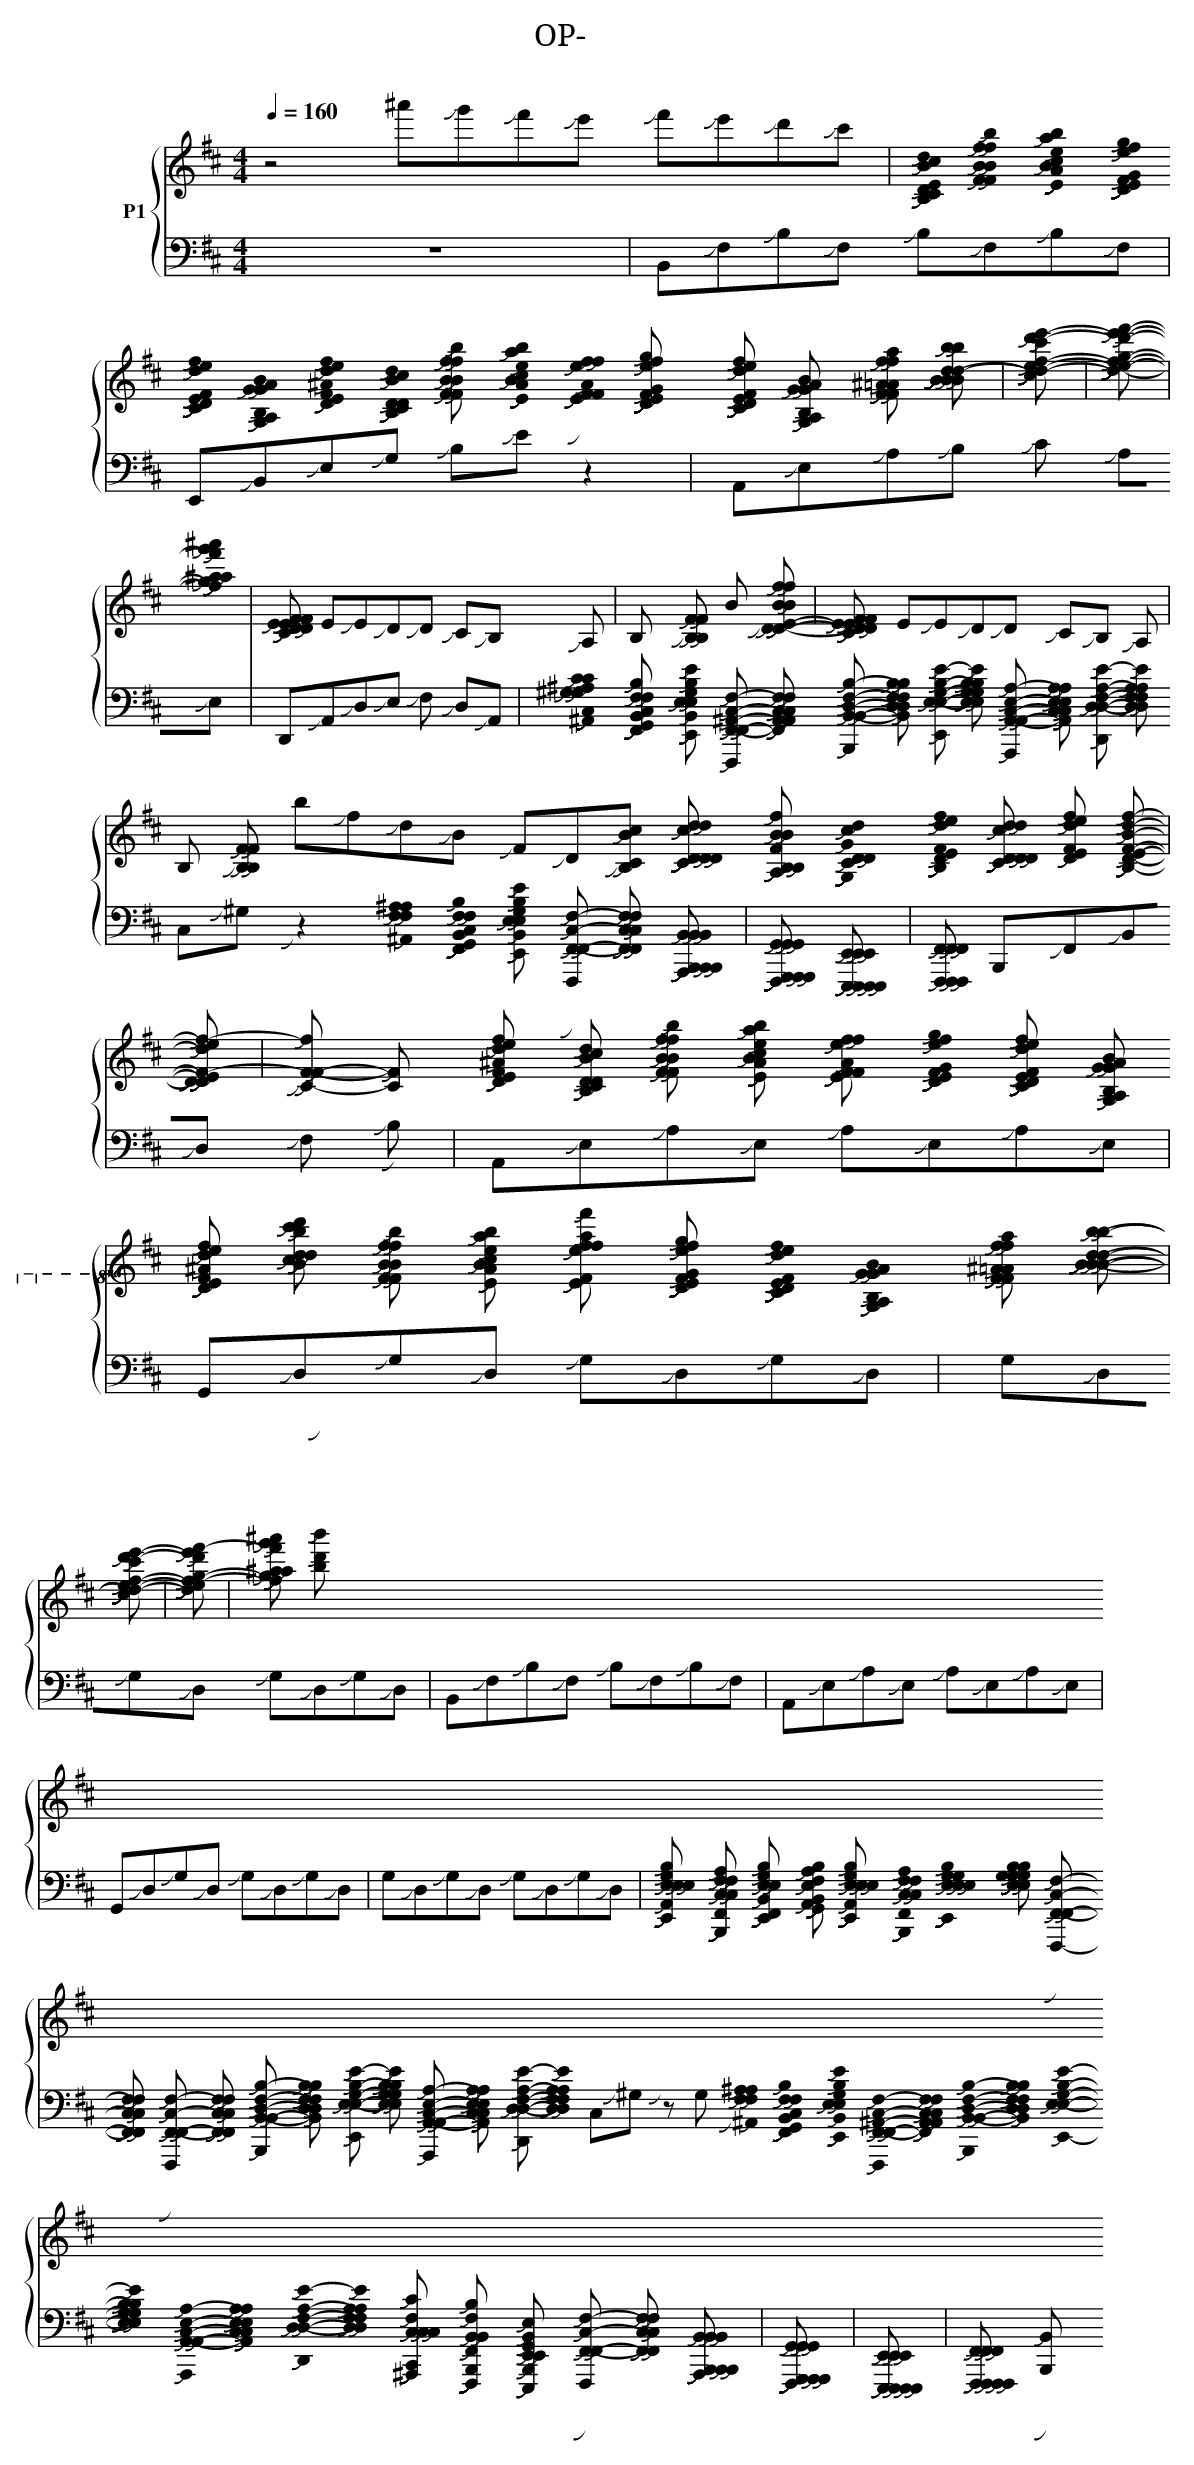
X:1
T:七大罪OP-热情
C:瓦修 编制
%%score { 1 | 2 }
L:1/8
Q:1/4=160
M:4/4
K:D
V:1 treble nm="P1"
V:2 bass
V:1
 z4 ^a'I2J/g'I3J/f'I4J/e'I5J/ f'I6J/e'I7J/d'I8J/c'I9J/ | %1
 [B,I10JBI11J]2 [CI12JcI13J]2 [DI14JdI15J]2 [EI16JeI17J]2 | %2
 [FI18JBI19JfI20J]4 [FI21JfI22J]2 [BI23JbI24J]2 | %3
 [AI25JcI26JaI27J]2 [BI28JbI29J]2 [EI30JeI31J]2 [GI32JgI33J]2 |$ [FI34JAI35JfI36J]6 eI37JfI38J | %5
 [GI39JgI40J][FI41JfI42J][EI43JeI44J][DI45JdI46J] [CI47JcI48J]2 [DI49JdI50J][EI51JeI52J] | %6
 [FI53JfI54J][EI55JeI56J][DI57JdI58J][CI59JcI60J] [B,I61JBI62J]2 [B,I63JBI64J][A,I65JAI66J] | %7
 [G,I67JGI68J]2 [A,I69JAI70J]2 [B,I71JBI72J]2 [GI73JgI74J]2 |$ %8
 [FI75J^AI76JfI77J]2 [EI78JeI79J]2 [DI80JdI81J]2 cI82J2 | %9
 [B,I83JDI84JBI85J]2 [CI86JcI87J]2 [DI88JdI89J]2 [EI90JeI91J]2 | %10
 [FI92JBI93JfI94J]4 [FI95JfI96J]2 [BI97JbI98J]2 | %11
 [AI99JcI100JaI101J]2 [BI102JbI103J]2 [EI104JeI105J]2 [GI106JgI107J]2 |$ %12
 [FI108JAI109JfI110J]6 [EI111JeI112J][FI113JfI114J] | %13
 [GI115JgI116J][FI117JfI118J][EI119JeI120J][DI121JdI122J] [CI123JcI124J]2 [DI125JdI126J][EI127JeI128J] | %14
 [FI129JfI130J][EI131JeI132J][DI133JdI134J][CI135JcI136J] [B,I137JBI138J]2 [B,I139JBI140J][A,I141JAI142J] | %15
 [G,I143JGI144J]2 [A,I145JAI146J]2 [B,I147JBI148J]2 [GI149JgI150J]2 |$ %16
 [FI151J^AI152JfI153J]4 [=AI154JaI155J]2 [FI156JfI157J][BI158JbI159J] | %17
 [BI160JdI161JbI162J]2 [BI163JdI164JbI165J]2 [BI166JbI167J][cI168Jc'I169J] z [dI171J-fI172J-d'I173J-]- | %18
 [dI174JfI175Jd'I176J]2 [eI177Je'I178J]2 [cI179Jc'I180J][dI181Jd'I182J] z [eI184J-gI185J-e'I186J-]- | %19
 [eI187JgI188Je'I189J]2 [fI190Jf'I191J]2 [dI192Jd'I193J][eI194Je'I195J] z [fI197J-^aI198J-f'I199J-]- |$ %20
 [fI200JaI201Jf'I202J]2 [gI203Jg'I204J]2 [^aI205J^a'I206J]DI207JEI208J[DI209J-FI210J-]- | %21
 [DI211JFI212J]FI213JEI214JEI215J DI216J2 CI217JEI218J- | %22
 EI219JEI220JDI221JDI222J CI223JB,I224J A,I225J2 | B,I226J3 [B,I227JFI228J] [B,I229JFI230J]4 |$ %24
 BI231J3 [BI232JfI233J] [BI234JfI235J]DI236JEI237J[DI238J-FI239J-]- | %25
 [DI240JFI241J]FI242JEI243JEI244J DI245J2 CI246JEI247J- | %26
 EI248JEI249JDI250JDI251J CI252JB,I253J A,I254J2 | B,I255J3 [B,I256JFI257J] [B,I258JFI259J]4 |$ %28
 bI260JfI261JdI262JBI263J FI264JDI265J[B,I266JBI267J][CI268JcI269J] | %29
 [DI270JdI271J]3 [DI272JdI273J] [CI274JcI275J][DI276JdI277J][EI278JeI279J][AI280JaI281J] | %30
 [FI282JfI283J]4 [B,I284JBI285J]2 [B,I286JBI287J][A,I288JAI289J] | %31
 [G,I290JGI291J]2 [DI292JdI293J]2 [CI294JcI295J][DI296JdI297J][EI298JeI299J][GI300JgI301J] |$ %32
 [FI302JfI303J]2 [EI304JeI305J]2 [DI306JdI307J]2 [B,I308JBI309J][CI310JcI311J] | %33
 [DI312JdI313J]3 [DI314JdI315J] [CI316JcI317J][DI318JdI319J][EI320JeI321J][AI322JaI323J] | %34
 [FI324JfI325J]6 [DI326JdI327J][EI328JeI329J] | %35
 [FI330JfI331J]2 [B,I332JBI333J]2 [DI334JdI335J]2 [EI336JeI337J][FI338J-fI339J-]- |$ %36
 [FI340JfI341J]3 [DI342JdI343J] [EI344JeI345J]2 [DI346JdI347J][FI348J-fI349J-]- | %37
 [FI350JfI351J]2 z [CI353J-FI354J-]- [CI355JFI356J]4 | %38
 [FI357J^AI358JfI359J]2 [EI360JeI361J]2 [DI362JdI363J]2 [CI364JcI365J]2 | %39
 [B,I366JDI367JBI368J]2 [CI369JcI370J]2 [DI371JdI372J]2 [EI373JeI374J]2 |$ %40
 [FI375JBI376JfI377J]4 [FI378JfI379J]2 [BI380JbI381J]2 | %41
 [AI382JcI383JaI384J]2 [BI385JbI386J]2 [EI387JeI388J]2 [GI389JgI390J]2 | %42
 [FI391JAI392JfI393J]6 [EI394JeI395J][FI396JfI397J] | %43
 [GI398JgI399J][FI400JfI401J][EI402JeI403J][DI404JdI405J] [CI406JcI407J]2 [DI408JdI409J][EI410JeI411J] |$ %44
 [FI412JfI413J][EI414JeI415J][DI416JdI417J][CI418JcI419J] [B,I420JBI421J]2 [B,I422JBI423J][A,I424JAI425J] | %45
 [G,I426JGI427J]2 [A,I428JAI429J]2 [B,I430JBI431J]2 [GI432JgI433J]2 | %46
 [FI434J^AI435JfI436J]2 [EI437JeI438J]2 [DI439JdI440J]2 [CI441JcI442J]2 | %47
!8va(! [BI443JdI444JbI445J]2 [cI446Jc'I447J]2 [dI448Jd'I449J]2!8va)! [eI450Je'I451J]2 |$ %48
!8va(! [fI452JbI453Jf'I454J]4 [fI455Jf'I456J]2 [bI457Jb'I458J]2 | %49
 [aI459Jc'I460Ja'I461J]2 [bI462Jb'I463J]2 [eI464Je'I465J]2 [gI466Jg'I467J]2!8va)! | %50
 [fI468JaI469Jf'I470J]6 [EI471JeI472J][FI473JfI474J] | %51
 [GI475JgI476J][FI477JfI478J][EI479JeI480J][DI481JdI482J] [CI483JcI484J]2 [DI485JdI486J][EI487JeI488J] |$ %52
 [FI489JfI490J][EI491JeI492J][DI493JdI494J][CI495JcI496J] [B,I497JBI498J]2 [B,I499JBI500J][A,I501JAI502J] | %53
 [G,I503JGI504J]2 [A,I505JAI506J]2 [B,I507JBI508J]2 [GI509JgI510J]2 | %54
 [FI511J^AI512JfI513J]4 [=AI514JaI515J]2 [FI516JfI517J][BI518JbI519J] | %55
 [BI520JdI521JbI522J]2 [BI523JdI524JbI525J]2 [BI526JbI527J][cI528Jc'I529J] z [dI531J-fI532J-d'I533J-]- |$ %56
 [dI534JfI535Jd'I536J]2 [eI537Je'I538J]2 [cI539Jc'I540J][dI541Jd'I542J] z [eI544J-gI545J-e'I546J-]- | %57
 [eI547JgI548Je'I549J]2 [fI550Jf'I551J]2 [dI552Jd'I553J][eI554Je'I555J] z [fI557J-^aI558J-f'I559J-]- | %58
 [fI560JaI561Jf'I562J]2 [gI563Jg'I564J]2 [^aI565J^a'I566J]2 [c'I567Jc''I568J]2 | %59
 [bI569Jd'I570Jb'I571J]8 |] %60
V:2
 z8 | B,,I573JF,I574JB,I575JF,I576J B,I577JF,I578JB,I579JF,I580J | %2
 E,,I581JB,,I582JE,I583JG,I584J B,I585JEI586J z2 | %3
 A,,I588JE,I589JA,I590JB,I591J CI592J2 A,I593JE,I594J |$ %4
 D,,I595JA,,I596JD,I597JE,I598J F,I599J2 D,I600JA,,I601J | %5
 [C,I602JCI603J]^G,I604JCI605JG,I606J [^A,,I607J^A,I608J]F,I609JA,I610JF,I611J | %6
 [B,,I612JB,I613J]F,I614J[F,,I615JF,I616J]C,I617J [G,,I618JG,I619J]D,I620JG,I621JB,I622J | %7
 [E,,I623JE,I624J]B,,I625JE,I626JG,I627J B,I628JEI629JB,I630JG,I631J |$ %8
 [F,,,I632JF,,I633J]2 F,,I634J[^A,,I635J-C,I636J-F,I637J-]- [A,,I638JC,I639JF,I640J]F,,I641J[A,,I642JC,I643JF,I644J]F,,I645J | %9
 [B,,,I646JB,,I647J]2 B,,I648J[D,I649J-F,I650J-B,I651J-]- [D,I652JF,I653JB,I654J]B,,I655J[D,I656JF,I657JB,I658J]B,,I659J | %10
 [E,,I660JE,I661J]2 E,I662J[G,I663J-B,I664J-EI665J-]- [G,I666JB,I667JEI668J]E,I669J[G,I670JB,I671J]E,I672J | %11
 [A,,,I673JA,,I674J]2 A,,I675J[C,I676J-E,I677J-A,I678J-]- [C,I679JE,I680JA,I681J]A,,I682J[C,I683JE,I684JA,I685J]A,,I686J |$ %12
 [D,,I687JD,I688J]2 D,I689J[F,I690J-A,I691J-EI692J-]- [F,I693JA,I694JEI695J]D,I696J[F,I697JA,I698J]D,I699J | %13
 C,I700J^G,I701J z2 [^A,,I703J^A,I704J]F,I705JA,I706JF,I707J | %14
 [B,,I708JB,I709J]F,I710J[F,,I711JF,I712J]C,I713J [G,,I714JG,I715J]D,I716JG,I717JB,I718J | %15
 [E,,I719JE,I720J]B,,I721JE,I722JG,I723J B,I724JEI725JB,I726JG,I727J |$ %16
 [F,,,I728JF,,I729J]2 F,,I730J[C,I731J-F,I732J-]- [C,I733JF,I734J]F,,I735J[C,I736JF,I737J]F,,I738J | %17
 [B,,,I739JB,,I740J]2 [B,,,I741JB,,I742J]2 [B,,,I743JB,,I744J][A,,,I745JA,,I746J] z [G,,,I748J-G,,I749J-]- | %18
 [G,,,I750JG,,I751J]2 [G,,,I752JG,,I753J]2 [G,,,I754JG,,I755J][F,,,I756JF,,I757J] z [E,,,I759JE,,I760J] | %19
 [E,,,I761JE,,I762J]2 [E,,,I763JE,,I764J]2 [E,,,I765JE,,I766J][E,,,I767JE,,I768J] z [F,,,I770J-F,,I771J-]- |$ %20
 [F,,,I772JF,,I773J]2 [F,,,I774JF,,I775J]2 [F,,,I776JF,,I777J]4 | %21
 B,,,I778JF,,I779JB,,I780JD,I781J F,I782J B,I783J3 | %22
 A,,I784JE,I785JA,I786JE,I787J A,I788JE,I789JA,I790JE,I791J | %23
 G,,I792JD,I793JG,I794JD,I795J G,I796JD,I797JG,I798JD,I799J |$ %24
 G,I800JD,I801JG,I802JD,I803J G,I804JD,I805JG,I806JD,I807J | %25
 B,,I808JF,I809JB,I810JF,I811J B,I812JF,I813JB,I814JF,I815J | %26
 A,,I816JE,I817JA,I818JE,I819J A,I820JE,I821JA,I822JE,I823J | %27
 G,,I824JD,I825JG,I826JD,I827J G,I828JD,I829JG,I830JD,I831J |$ %28
 G,I832JD,I833JG,I834JD,I835J G,I836JD,I837JG,I838JD,I839J | %29
 [E,,I840JE,I841J]E,I842J[G,I843JB,I844J]E,I845J [A,,I846JA,I847J]E,I848JA,I849JCI850J | %30
 [F,,I851JF,I852J]C,I853J[F,I854JA,I855J]C,I856J B,,,I857JF,,I858JB,,,I859JF,,I860J | %31
 [E,,I861JE,I862J]B,,I863J[E,I864JB,I865J]G,I866J [F,,I867JF,I868J]C,I869J[F,I870JA,I871J]C,I872J |$ %32
 [B,,I873JB,I874J]F,I875J[A,,I876JA,I877J]E,I878J [G,,I879JG,I880J]D,I881JG,I882JD,I883J | %33
 [E,,I884JE,I885J]E,I886J[G,I887JB,I888J]E,I889J [A,,I890JA,I891J]E,I892JA,I893JCI894J | %34
 [F,,I895JF,I896J]C,I897J[F,I898JA,I899J]C,I900J B,,,I901JF,,I902JB,,,I903JF,,I904J | %35
 [E,,I905JE,I906J]E,I907J[G,I908JB,I909J]E,I910J [G,I911JB,I912J]E,I913J[G,I914JB,I915J]E,I916J |$ %36
 [G,I917JB,I918J]E,I919J[G,I920JB,I921J]E,I922J [G,I923JB,I924J]E,I925J[G,I926JB,I927J]E,I928J | %37
 [F,,,I929JF,,I930J]2 F,,I931J[C,I932J-F,I933J-]- [C,I934JF,I935J]F,,I936J[C,I937JF,I938J]F,,I939J | %38
 [F,,,I940JF,,I941J]2 F,,I942J[C,I943J-F,I944J-]- [C,I945JF,I946J]F,,I947J[C,I948JF,I949J]F,,I950J | %39
 [B,,,I951JB,,I952J]2 B,,I953J[D,I954J-F,I955J-B,I956J-]- [D,I957JF,I958JB,I959J]B,,I960J[D,I961JF,I962JB,I963J]B,,I964J |$ %40
 [E,,I965JE,I966J]2 E,I967J[G,I968J-B,I969J-EI970J-]- [G,I971JB,I972JEI973J]E,I974J[G,I975JB,I976J]E,I977J | %41
 [A,,,I978JA,,I979J]2 A,,I980J[C,I981J-E,I982J-A,I983J-]- [C,I984JE,I985JA,I986J]A,,I987J[C,I988JE,I989JA,I990J]A,,I991J | %42
 [D,,I992JD,I993J]2 D,I994J[F,I995J-A,I996J-EI997J-]- [F,I998JA,I999JEI1000J]D,I1001J[F,I1002JA,I1003J]D,I1004J | %43
 C,I1005J^G,I1006J z G,I1008J [^A,,I1009J^A,I1010J]F,I1011JA,I1012JF,I1013J |$ %44
 [B,,I1014JB,I1015J]F,I1016J[F,,I1017JF,I1018J]C,I1019J [G,,I1020JG,I1021J]D,I1022JG,I1023JB,I1024J | %45
 [E,,I1025JE,I1026J]B,,I1027JE,I1028JG,I1029J B,I1030JEI1031JB,I1032JG,I1033J | %46
 [F,,,I1034JF,,I1035J]2 F,,I1036J[^A,,I1037J-C,I1038J-F,I1039J-]- [A,,I1040JC,I1041JF,I1042J]F,,I1043J[A,,I1044JC,I1045JF,I1046J]F,,I1047J | %47
 [B,,,I1048JB,,I1049J]2 B,,I1050J[D,I1051J-F,I1052J-B,I1053J-]- [D,I1054JF,I1055JB,I1056J]B,,I1057J[D,I1058JF,I1059JB,I1060J]B,,I1061J |$ %48
 [E,,I1062JE,I1063J]2 E,I1064J[G,I1065J-B,I1066J-EI1067J-]- [G,I1068JB,I1069JEI1070J]E,I1071J[G,I1072JB,I1073J]E,I1074J | %49
 [A,,,I1075JA,,I1076J]2 A,,I1077J[C,I1078J-E,I1079J-A,I1080J-]- [C,I1081JE,I1082JA,I1083J]A,,I1084J[C,I1085JE,I1086JA,I1087J]A,,I1088J | %50
 [D,,I1089JD,I1090J]2 D,I1091J[F,I1092J-A,I1093J-EI1094J-]- [F,I1095JA,I1096JEI1097J]D,I1098J[F,I1099JA,I1100J]D,I1101J | %51
 [C,,I1102JC,I1103J]C,I1104J[F,I1105JCI1106J]C,I1107J [^A,,,I1108J^A,,I1109J]A,,I1110J[F,I1111J^A,I1112J]A,,I1113J |$ %52
 [B,,,I1114JB,,I1115J][B,,I1116JF,I1117JB,I1118J][F,,,I1119JF,,I1120J][F,,I1121JC,I1122JF,I1123J] [G,,,I1124JG,,I1125J]D,,I1126JG,,I1127JB,,I1128J | %53
 [E,,,I1129JE,,I1130J]B,,,I1131JE,,I1132JG,,I1133J B,,I1134JE,I1135JB,,I1136JG,,I1137J | %54
 [F,,,I1138JF,,I1139J]2 F,,I1140J[C,I1141J-F,I1142J-]- [C,I1143JF,I1144J]F,,I1145J[C,I1146JF,I1147J]F,,I1148J | %55
 [B,,,I1149JB,,I1150J]2 [B,,,I1151JB,,I1152J]2 [B,,,I1153JB,,I1154J][A,,,I1155JA,,I1156J] z [G,,,I1158J-G,,I1159J-]- |$ %56
 [G,,,I1160JG,,I1161J]2 [G,,,I1162JG,,I1163J]2 [G,,,I1164JG,,I1165J][F,,,I1166JF,,I1167J] z [E,,,I1169J-E,,I1170J-]- | %57
 [E,,,I1171JE,,I1172J]2 [E,,,I1173JE,,I1174J]2 [E,,,I1175JE,,I1176J][E,,,I1177JE,,I1178J] z [F,,,I1180J-F,,I1181J-]- | %58
 [F,,,I1182JF,,I1183J]2 [F,,,I1184JF,,I1185J]2 [F,,,I1186JF,,I1187J]2 [F,,,I1188JF,,I1189J]2 | %59
 [B,,,I1190JB,,I1191J]8 |] %60
